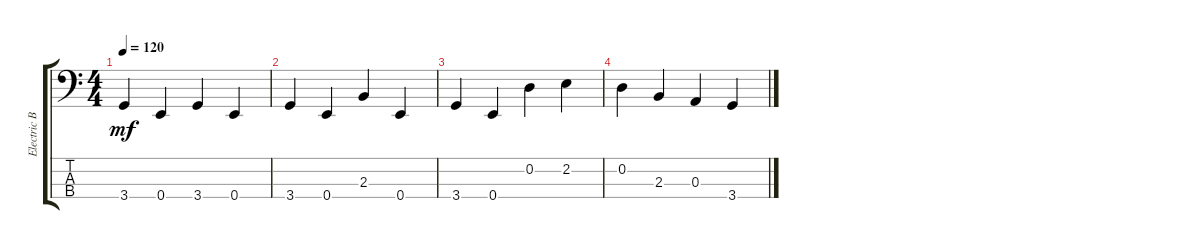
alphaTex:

\track ("Electric Bass" "Electric B") {instrument electricbassfinger}
\staff {score tabs}
\tuning (G2 D2 A1 E1) {hide}
\ts (4 4)
\tempo 120
\clef f4
\ks c
3.4.4{dy mf instrument electricbassfinger} 0.4.4 3.4.4 0.4.4 |
3.4.4 0.4.4 2.3.4 0.4.4 |
3.4.4 0.4.4 0.2.4 2.2.4 |
0.2.4 2.3.4 0.3.4 3.4.4
